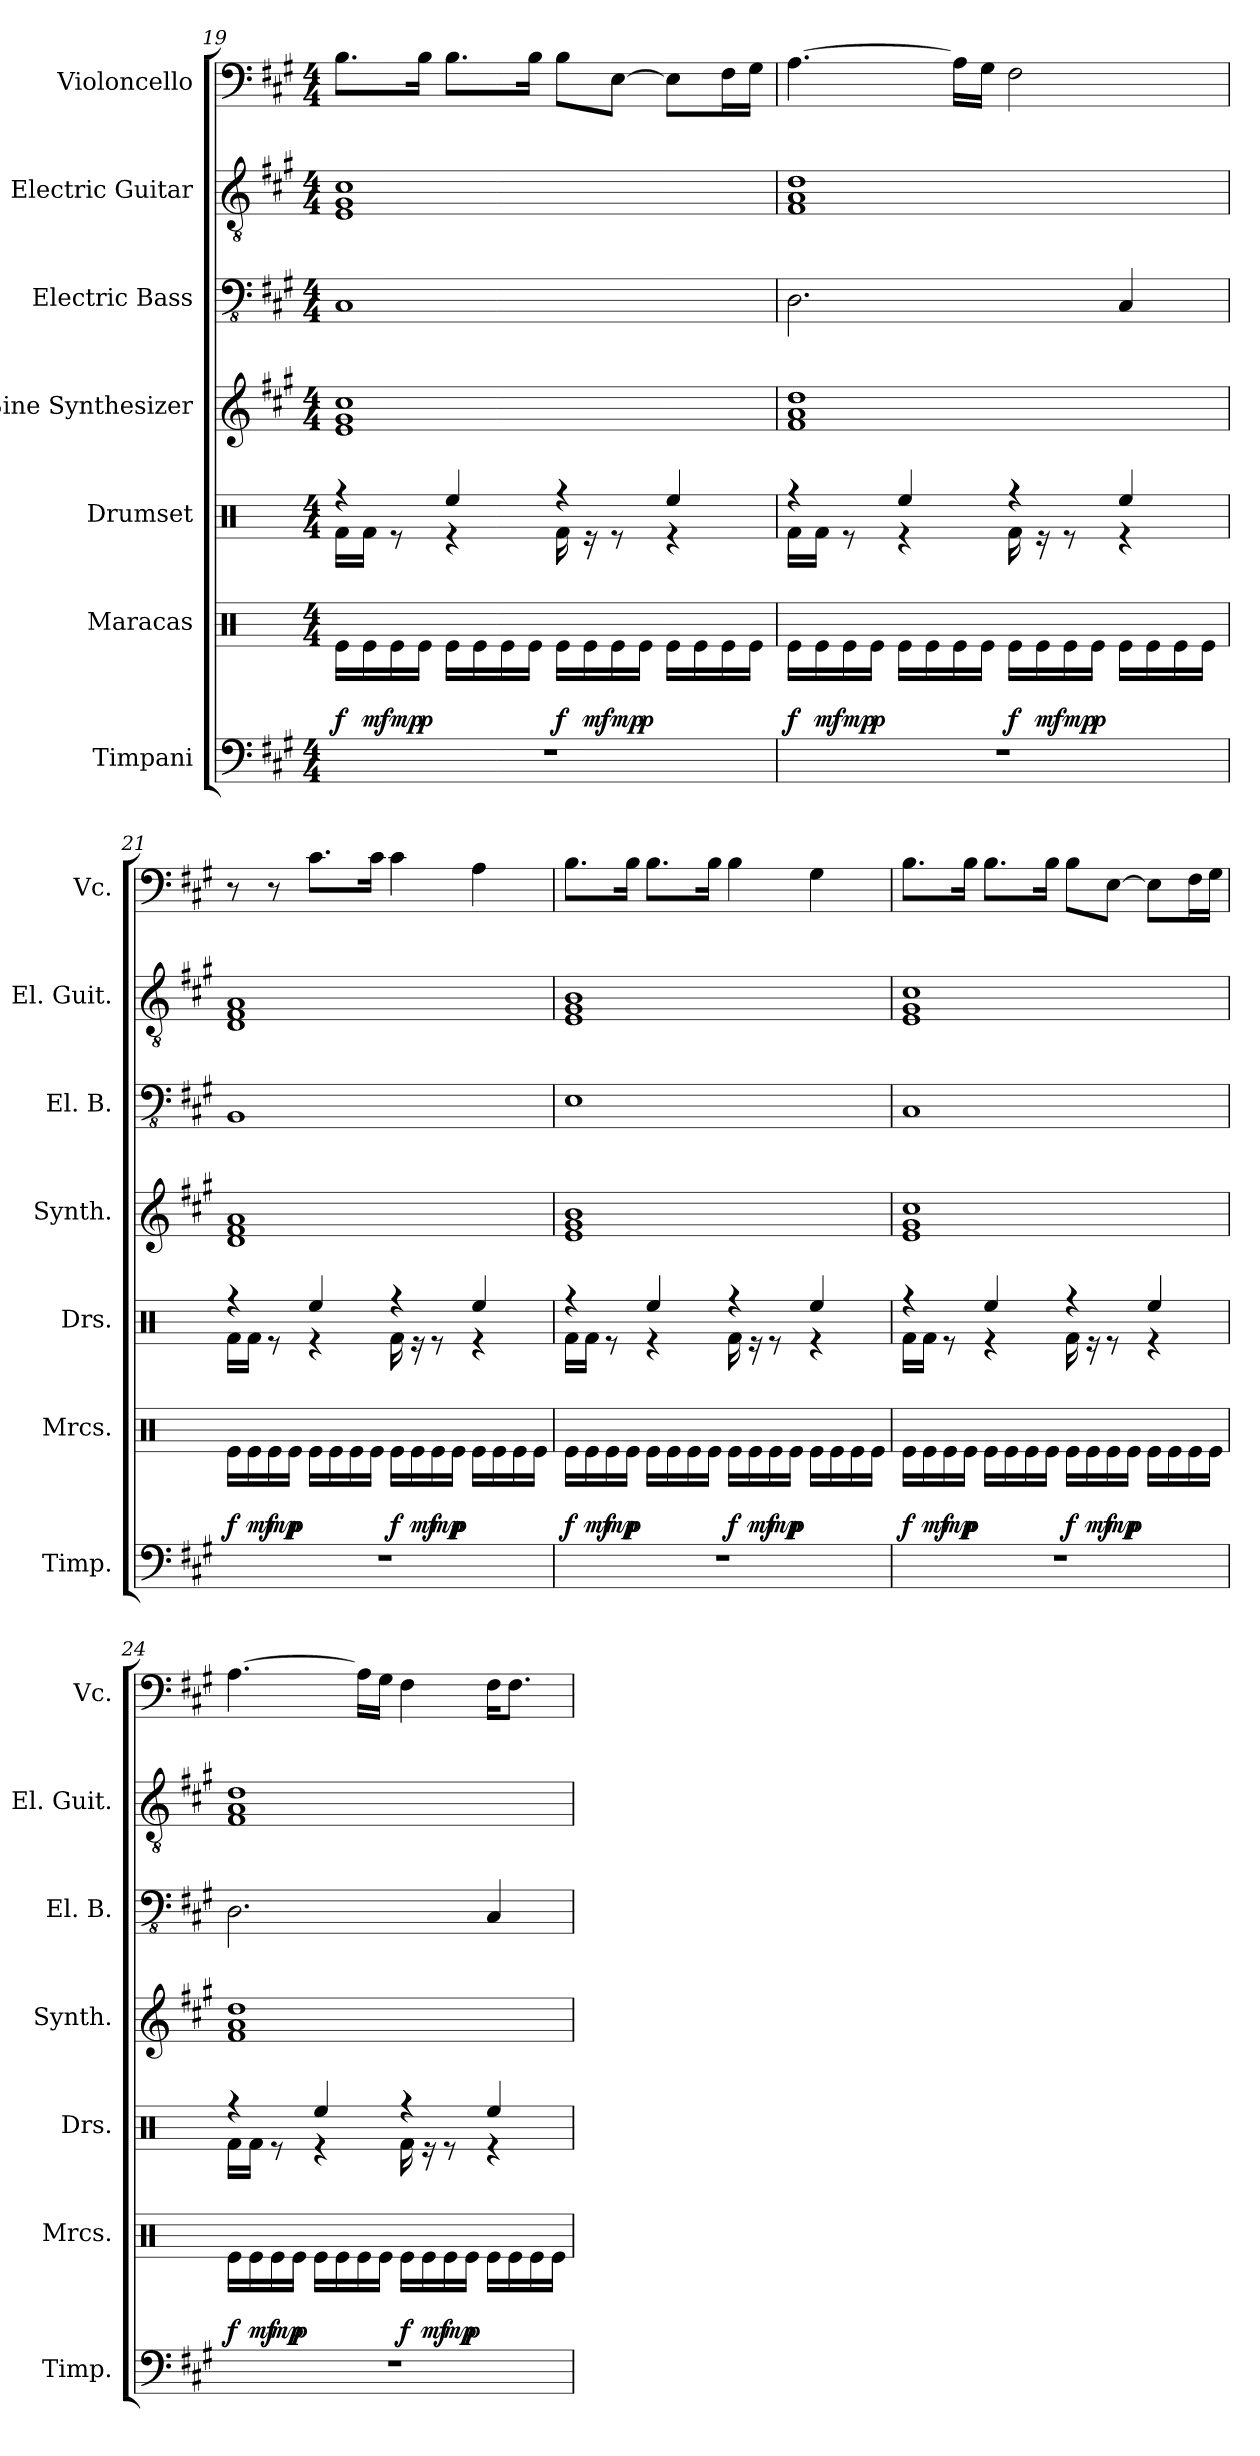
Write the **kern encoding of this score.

**kern	**kern	**dynam	**kern	**kern	**kern	**kern	**kern
*part7	*part6	*part6	*part5	*part4	*part3	*part2	*part1
*staff7	*staff6	*staff6	*staff5	*staff4	*staff3	*staff2	*staff1
*I"Timpani	*I"Maracas	*	*I"Drumset	*I"Sine Synthesizer	*I"Electric Bass	*I"Electric Guitar	*I"Violoncello
*I'Timp.	*I'Mrcs.	*	*I'Drs.	*I'Synth.	*I'El. B.	*I'El. Guit.	*I'Vc.
*clefF4	*clefX	*	*clefX	*clefG2	*clefFv4	*clefGv2	*clefF4
*k[f#c#g#]	*k[]	*	*k[]	*k[f#c#g#]	*k[f#c#g#]	*k[f#c#g#]	*k[f#c#g#]
*M4/4	*M4/4	*	*M4/4	*M4/4	*M4/4	*M4/4	*M4/4
=19	=19	=19	=19	=19	=19	=19	=19
*	*	*	*^	*	*	*	*
!	!	!LO:DY:b	!	!	!	!	!	!
1r	16Re\LL	f	4r	16Rf\LL	1e 1g# 1cc#	1CC#	1E 1G# 1c#	8.B\L
!	!	!LO:DY:b	!	!	!	!	!	!
.	16Re\	mf	.	16Rf\JJ	.	.	.	.
!	!	!LO:DY:b	!	!	!	!	!	!
.	16Re\	mp	.	8r	.	.	.	.
!	!	!LO:DY:b	!	!	!	!	!	!
.	16Re\JJ	p	.	.	.	.	.	16B\Jk
.	16Re\LL	.	4Ree/	4r	.	.	.	8.B\L
.	16Re\	.	.	.	.	.	.	.
.	16Re\	.	.	.	.	.	.	.
.	16Re\JJ	.	.	.	.	.	.	16B\Jk
!	!	!LO:DY:b	!	!	!	!	!	!
.	16Re\LL	f	4r	16Rf\	.	.	.	8B\L
!	!	!LO:DY:b	!	!	!	!	!	!
.	16Re\	mf	.	16r	.	.	.	.
!	!	!LO:DY:b	!	!	!	!	!	!
.	16Re\	mp	.	8r	.	.	.	[8E\J
!	!	!LO:DY:b	!	!	!	!	!	!
.	16Re\JJ	p	.	.	.	.	.	.
.	16Re\LL	.	4Ree/	4r	.	.	.	8E\L]
.	16Re\	.	.	.	.	.	.	.
.	16Re\	.	.	.	.	.	.	16F#\L
.	16Re\JJ	.	.	.	.	.	.	16G#\JJ
!!LO:PB:g=z
=20	=20	=20	=20	=20	=20	=20	=20	=20
!	!	!LO:DY:b	!	!	!	!	!	!
1r	16Re\LL	f	4r	16Rf\LL	1f# 1a 1dd	2.DD\	1F# 1A 1d	[4.A\
!	!	!LO:DY:b	!	!	!	!	!	!
.	16Re\	mf	.	16Rf\JJ	.	.	.	.
!	!	!LO:DY:b	!	!	!	!	!	!
.	16Re\	mp	.	8r	.	.	.	.
!	!	!LO:DY:b	!	!	!	!	!	!
.	16Re\JJ	p	.	.	.	.	.	.
.	16Re\LL	.	4Ree/	4r	.	.	.	.
.	16Re\	.	.	.	.	.	.	.
.	16Re\	.	.	.	.	.	.	16A\LL]
.	16Re\JJ	.	.	.	.	.	.	16G#\JJ
!	!	!LO:DY:b	!	!	!	!	!	!
.	16Re\LL	f	4r	16Rf\	.	.	.	2F#\
!	!	!LO:DY:b	!	!	!	!	!	!
.	16Re\	mf	.	16r	.	.	.	.
!	!	!LO:DY:b	!	!	!	!	!	!
.	16Re\	mp	.	8r	.	.	.	.
!	!	!LO:DY:b	!	!	!	!	!	!
.	16Re\JJ	p	.	.	.	.	.	.
.	16Re\LL	.	4Ree/	4r	.	4CC#/	.	.
.	16Re\	.	.	.	.	.	.	.
.	16Re\	.	.	.	.	.	.	.
.	16Re\JJ	.	.	.	.	.	.	.
=21	=21	=21	=21	=21	=21	=21	=21	=21
!	!	!LO:DY:b	!	!	!	!	!	!
1r	16Re\LL	f	4r	16Rf\LL	1d 1f# 1a	1BBB	1D 1F# 1A	8r
!	!	!LO:DY:b	!	!	!	!	!	!
.	16Re\	mf	.	16Rf\JJ	.	.	.	.
!	!	!LO:DY:b	!	!	!	!	!	!
.	16Re\	mp	.	8r	.	.	.	8r
!	!	!LO:DY:b	!	!	!	!	!	!
.	16Re\JJ	p	.	.	.	.	.	.
.	16Re\LL	.	4Ree/	4r	.	.	.	8.c#\L
.	16Re\	.	.	.	.	.	.	.
.	16Re\	.	.	.	.	.	.	.
.	16Re\JJ	.	.	.	.	.	.	16c#\Jk
!	!	!LO:DY:b	!	!	!	!	!	!
.	16Re\LL	f	4r	16Rf\	.	.	.	4c#\
!	!	!LO:DY:b	!	!	!	!	!	!
.	16Re\	mf	.	16r	.	.	.	.
!	!	!LO:DY:b	!	!	!	!	!	!
.	16Re\	mp	.	8r	.	.	.	.
!	!	!LO:DY:b	!	!	!	!	!	!
.	16Re\JJ	p	.	.	.	.	.	.
.	16Re\LL	.	4Ree/	4r	.	.	.	4A\
.	16Re\	.	.	.	.	.	.	.
.	16Re\	.	.	.	.	.	.	.
.	16Re\JJ	.	.	.	.	.	.	.
!!LO:PB:g=z
=22	=22	=22	=22	=22	=22	=22	=22	=22
!	!	!LO:DY:b	!	!	!	!	!	!
1r	16Re\LL	f	4r	16Rf\LL	1e 1g# 1b	1EE	1E 1G# 1B	8.B\L
!	!	!LO:DY:b	!	!	!	!	!	!
.	16Re\	mf	.	16Rf\JJ	.	.	.	.
!	!	!LO:DY:b	!	!	!	!	!	!
.	16Re\	mp	.	8r	.	.	.	.
!	!	!LO:DY:b	!	!	!	!	!	!
.	16Re\JJ	p	.	.	.	.	.	16B\Jk
.	16Re\LL	.	4Ree/	4r	.	.	.	8.B\L
.	16Re\	.	.	.	.	.	.	.
.	16Re\	.	.	.	.	.	.	.
.	16Re\JJ	.	.	.	.	.	.	16B\Jk
!	!	!LO:DY:b	!	!	!	!	!	!
.	16Re\LL	f	4r	16Rf\	.	.	.	4B\
!	!	!LO:DY:b	!	!	!	!	!	!
.	16Re\	mf	.	16r	.	.	.	.
!	!	!LO:DY:b	!	!	!	!	!	!
.	16Re\	mp	.	8r	.	.	.	.
!	!	!LO:DY:b	!	!	!	!	!	!
.	16Re\JJ	p	.	.	.	.	.	.
.	16Re\LL	.	4Ree/	4r	.	.	.	4G#\
.	16Re\	.	.	.	.	.	.	.
.	16Re\	.	.	.	.	.	.	.
.	16Re\JJ	.	.	.	.	.	.	.
=23	=23	=23	=23	=23	=23	=23	=23	=23
!	!	!LO:DY:b	!	!	!	!	!	!
1r	16Re\LL	f	4r	16Rf\LL	1e 1g# 1cc#	1CC#	1E 1G# 1c#	8.B\L
!	!	!LO:DY:b	!	!	!	!	!	!
.	16Re\	mf	.	16Rf\JJ	.	.	.	.
!	!	!LO:DY:b	!	!	!	!	!	!
.	16Re\	mp	.	8r	.	.	.	.
!	!	!LO:DY:b	!	!	!	!	!	!
.	16Re\JJ	p	.	.	.	.	.	16B\Jk
.	16Re\LL	.	4Ree/	4r	.	.	.	8.B\L
.	16Re\	.	.	.	.	.	.	.
.	16Re\	.	.	.	.	.	.	.
.	16Re\JJ	.	.	.	.	.	.	16B\Jk
!	!	!LO:DY:b	!	!	!	!	!	!
.	16Re\LL	f	4r	16Rf\	.	.	.	8B\L
!	!	!LO:DY:b	!	!	!	!	!	!
.	16Re\	mf	.	16r	.	.	.	.
!	!	!LO:DY:b	!	!	!	!	!	!
.	16Re\	mp	.	8r	.	.	.	[8E\J
!	!	!LO:DY:b	!	!	!	!	!	!
.	16Re\JJ	p	.	.	.	.	.	.
.	16Re\LL	.	4Ree/	4r	.	.	.	8E\L]
.	16Re\	.	.	.	.	.	.	.
.	16Re\	.	.	.	.	.	.	16F#\L
.	16Re\JJ	.	.	.	.	.	.	16G#\JJ
!!LO:PB:g=z
=24	=24	=24	=24	=24	=24	=24	=24	=24
!	!	!LO:DY:b	!	!	!	!	!	!
1r	16Re\LL	f	4r	16Rf\LL	1f# 1a 1dd	2.DD\	1F# 1A 1d	[4.A\
!	!	!LO:DY:b	!	!	!	!	!	!
.	16Re\	mf	.	16Rf\JJ	.	.	.	.
!	!	!LO:DY:b	!	!	!	!	!	!
.	16Re\	mp	.	8r	.	.	.	.
!	!	!LO:DY:b	!	!	!	!	!	!
.	16Re\JJ	p	.	.	.	.	.	.
.	16Re\LL	.	4Ree/	4r	.	.	.	.
.	16Re\	.	.	.	.	.	.	.
.	16Re\	.	.	.	.	.	.	16A\LL]
.	16Re\JJ	.	.	.	.	.	.	16G#\JJ
!	!	!LO:DY:b	!	!	!	!	!	!
.	16Re\LL	f	4r	16Rf\	.	.	.	4F#\
!	!	!LO:DY:b	!	!	!	!	!	!
.	16Re\	mf	.	16r	.	.	.	.
!	!	!LO:DY:b	!	!	!	!	!	!
.	16Re\	mp	.	8r	.	.	.	.
!	!	!LO:DY:b	!	!	!	!	!	!
.	16Re\JJ	p	.	.	.	.	.	.
.	16Re\LL	.	4Ree/	4r	.	4CC#/	.	16F#\KL
.	16Re\	.	.	.	.	.	.	8.F#\J
.	16Re\	.	.	.	.	.	.	.
.	16Re\JJ	.	.	.	.	.	.	.
*	*	*	*v	*v	*	*	*	*
=	=	=	=	=	=	=	=
*-	*-	*-	*-	*-	*-	*-	*-
